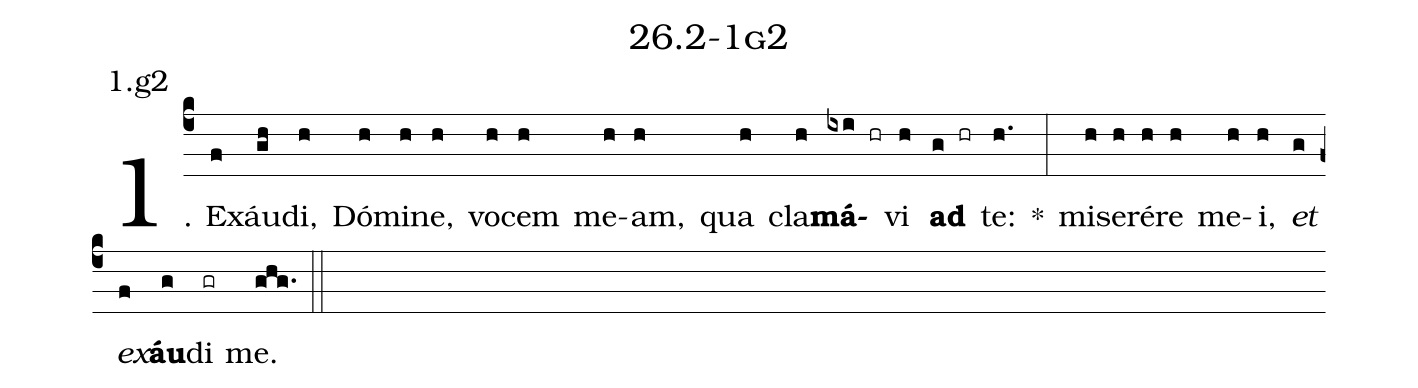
name: 26.2-1g2;
annotation: 1.g2;
%%
(c4)1. Ex(f)áu(gh)di,(h) Dó(h)mi(h)ne,(h) vo(h)cem(h) me(h)am,(h) qua(h) cla(h)<b>má</b>(ixi hr)vi(h) <b>ad</b>(g hr) te:(h.) *(:) mi(h)se(h)ré(h)re(h) me(h)i,(h) <i>et</i>(g) <i>ex</i>(f)<b>áu</b>(g)di(gr) me.(ghg.) (::)


%E(h) u(h) o(g) u(f) a(g) e.(ghg.) (::)
